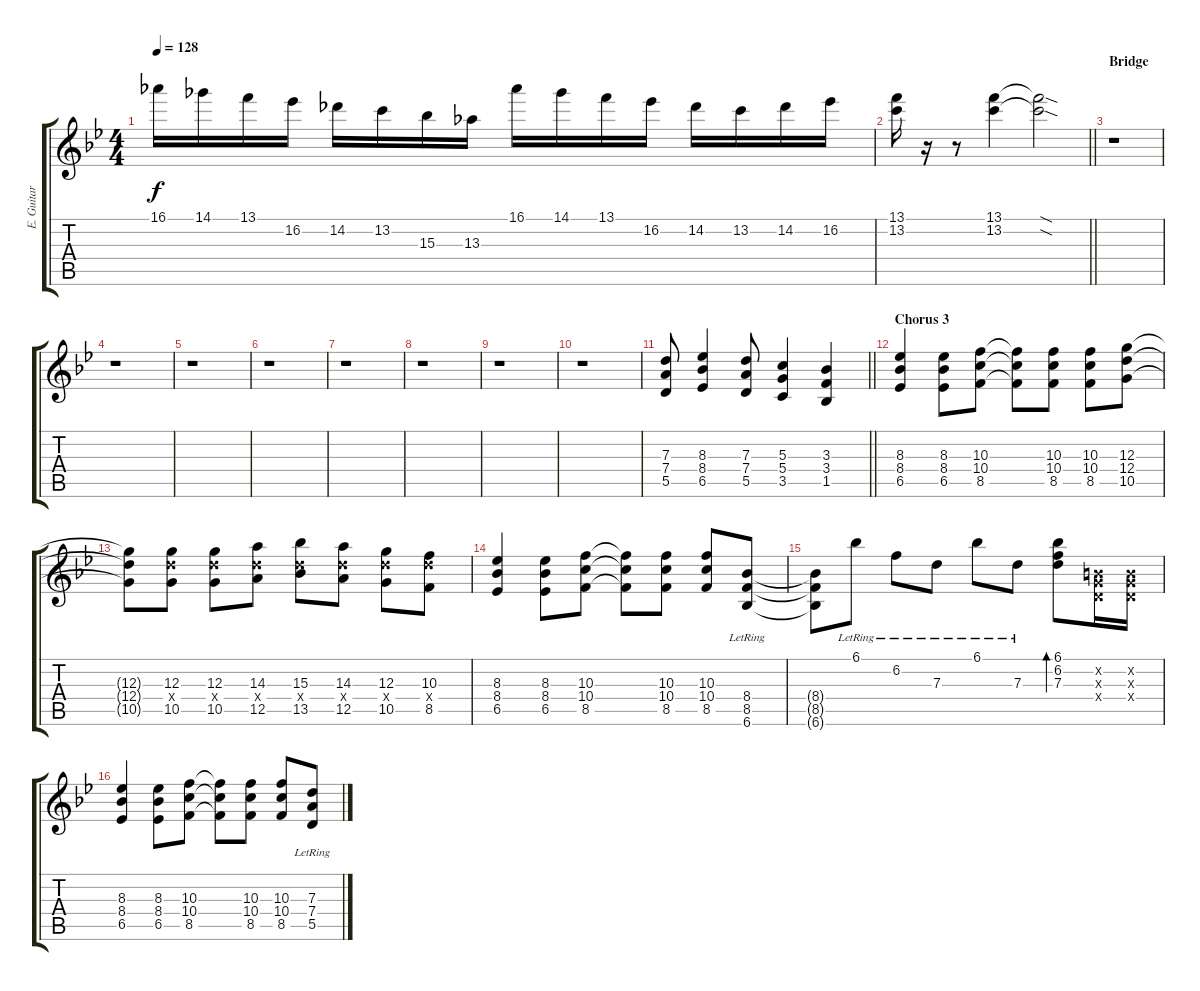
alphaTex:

\track ("E. Guitar " "E. Guitar ") {instrument overdrivenguitar}
\staff {score tabs}
\tuning (E4 B3 G3 D3 A2 E2) {hide}
\ts (4 4)
\tempo 128
\clef g2
\ks bb
16.1.16{dy f} 14.1.16 13.1.16 16.2.16 14.2.16 13.2.16 15.3.16 13.3.16 16.1.16 14.1.16 13.1.16 16.2.16 14.2.16 13.2.16 14.2.16 16.2.16 |
\barLineRight lightlight
(13.1 13.2).16 r.16 r.8 (13.1 13.2).4 (13.1{sod t} 13.2{sod t}).2 |
\section ("" "Bridge")
r.1 |
r.1 |
r.1 |
r.1 |
r.1 |
r.1 |
r.1 |
r.1 |
\barLineRight lightlight
(7.3 7.4 5.5).8 (8.3 8.4 6.5).4 (7.3 7.4 5.5).8 (5.3 5.4 3.5).4 (3.3 3.4 1.5).4 |
\section ("" "Chorus 3")
(8.3 8.4 6.5).4 (8.3 8.4 6.5).8 (10.3 10.4 8.5).8 (10.3{t} 10.4{t} 8.5{t}).8 (10.3 10.4 8.5).8 (10.3 10.4 8.5).8 (12.3 12.4 10.5).8 |
(12.3{t} 12.4{t} 10.5{t}).8 (12.3 12.4{x} 10.5).8 (12.3 12.4{x} 10.5).8 (14.3 12.4{x} 12.5).8 (15.3 12.4{x} 13.5).8 (14.3 12.4{x} 12.5).8 (12.3 12.4{x} 10.5).8 (10.3 12.4{x} 8.5).8 |
(8.3 8.4 6.5).4 (8.3 8.4 6.5).8 (10.3 10.4 8.5).8 (10.3{t} 10.4{t} 8.5{t}).8 (10.3 10.4 8.5).8 (10.3 10.4 8.5).8 (8.4{lr} 8.5{lr} 6.6{lr}).8 |
(8.4{t} 8.5{t} 6.6{t}).8 6.1{lr}.8 6.2{lr}.8 7.3{lr}.8 6.1{lr}.8 7.3{lr}.8 (6.1 6.2 7.3).8{bd 30} (0.2{x} 0.3{x} 0.4{x}).16 (0.2{x} 0.3{x} 0.4{x}).16 |
(8.3 8.4 6.5).4 (8.3 8.4 6.5).8 (10.3 10.4 8.5).8 (10.3{t} 10.4{t} 8.5{t}).8 (10.3 10.4 8.5).8 (10.3 10.4 8.5).8 (7.3{lr} 7.4{lr} 5.5{lr}).8
